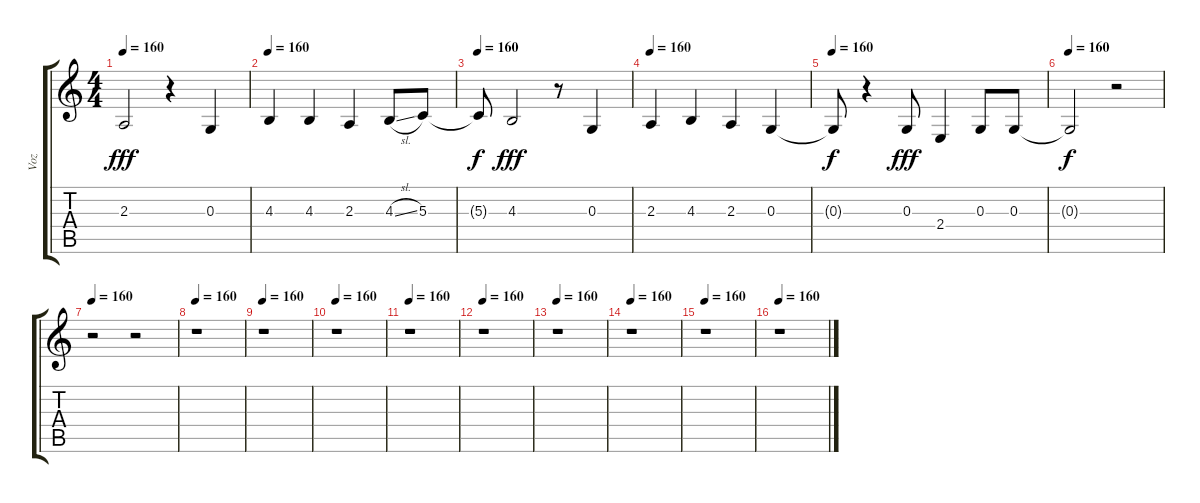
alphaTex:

\track ("Voz" "Voz") {instrument lead1square}
\staff {score tabs}
\tuning (E4 B3 G3 D3 A2 E2) {hide}
\ts (4 4)
\tempo 160
\clef g2
\ks c
2.3.2{dy fff} r.4 0.3.4 |
\tempo 160
4.3.4 4.3.4 2.3.4 4.3{sl}.8 5.3.8 |
\tempo 160
5.3{t}.8{dy f} 4.3.2{dy fff} r.8 0.3.4 |
\tempo 160
2.3.4 4.3.4 2.3.4 0.3.4 |
\tempo 160
0.3{t}.8{dy f} r.4 0.3.8{dy fff} 2.4.4 0.3.8 0.3.8 |
\tempo 160
0.3{t}.2{dy f} r.2 |
\tempo 160
r.2 r.2 |
\tempo 160
r.1 |
\tempo 160
r.1 |
\tempo 160
r.1 |
\tempo 160
r.1 |
\tempo 160
r.1 |
\tempo 160
r.1 |
\tempo 160
r.1 |
\tempo 160
r.1 |
\tempo 160
r.1
